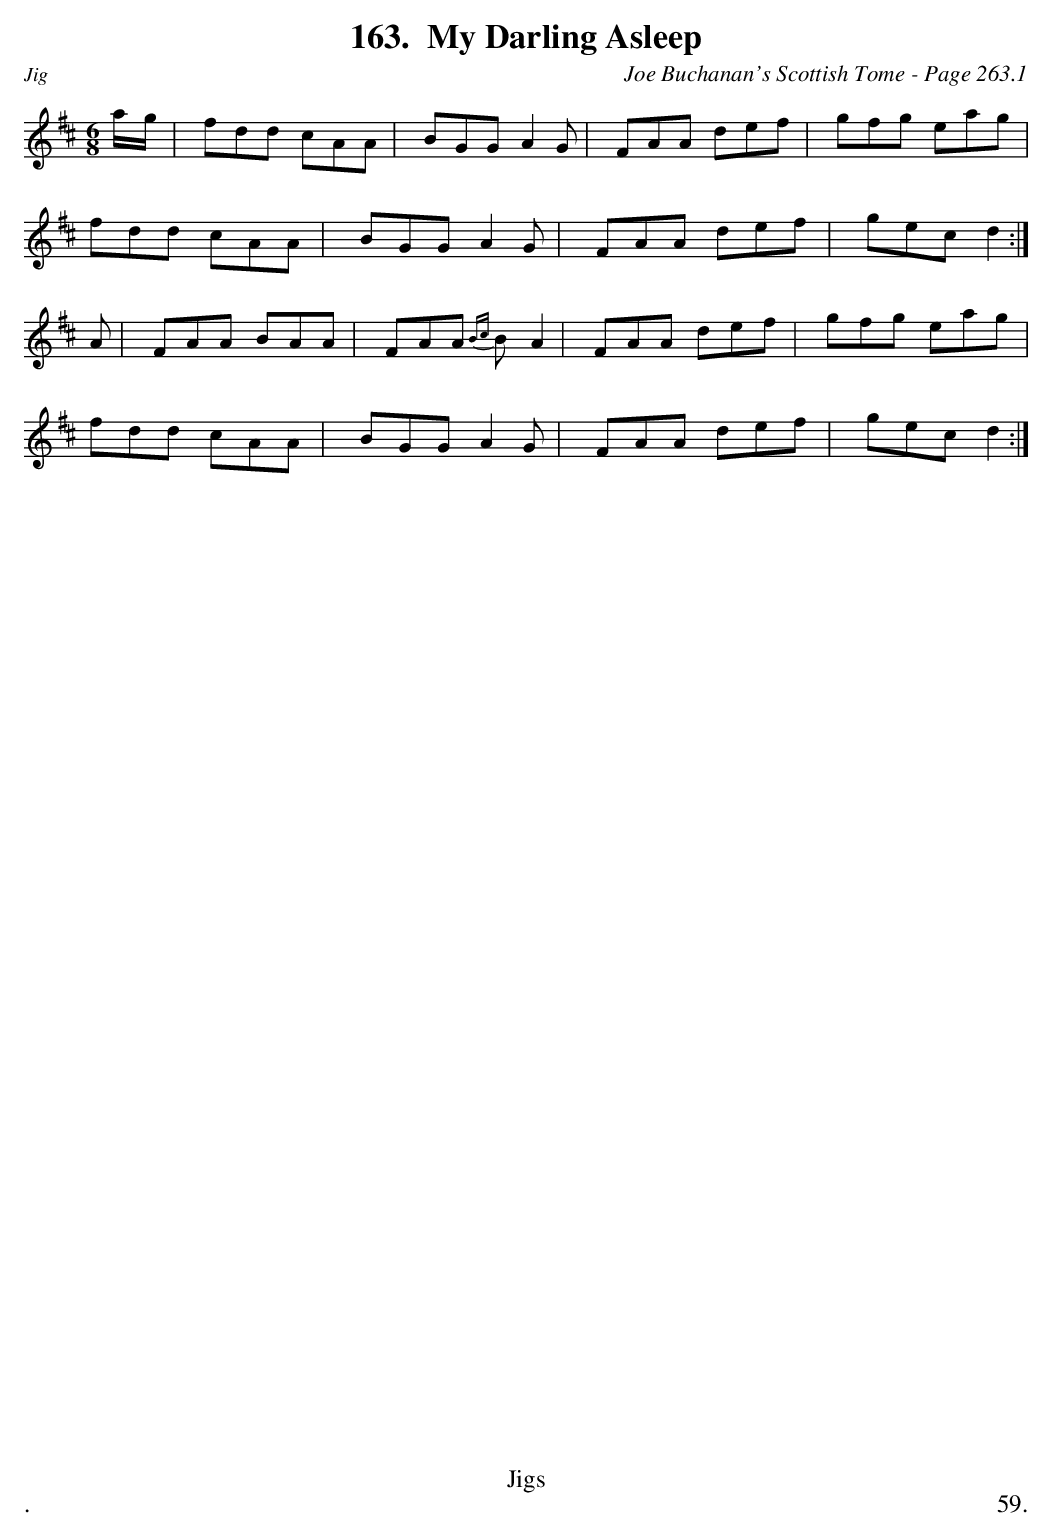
X:1
T:My Darling Asleep
C:Joe Buchanan's Scottish Tome - Page 263.1
L:1/8
M:6/8
K:D
a/g/ | fdd cAA | BGG A2 G | FAA def | gfg eag |
fdd cAA | BGG A2 G | FAA def | gec d2 :|
A | FAA BAA | FAA {Bc}B A2 | FAA def | gfg eag |
fdd cAA | BGG A2 G | FAA def | gec d2 :|
